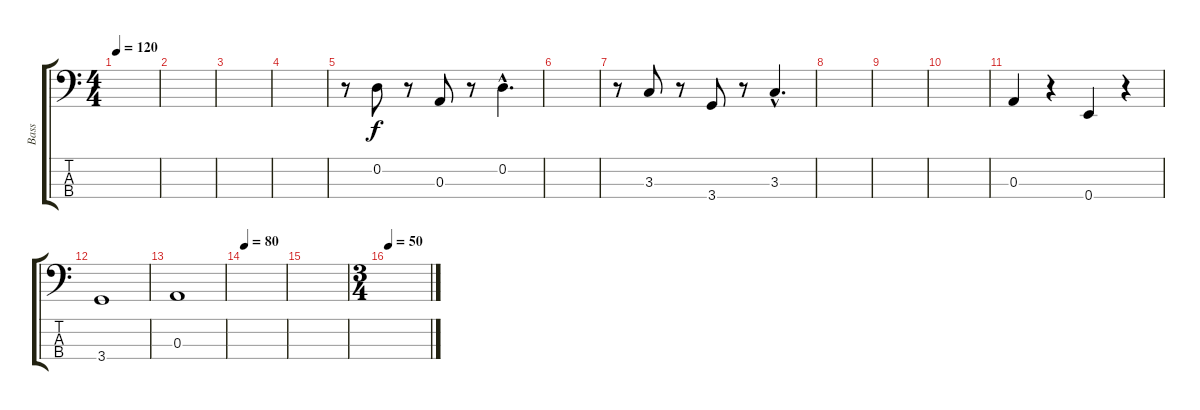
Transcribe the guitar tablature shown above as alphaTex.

\track ("Bass" "Bass") {instrument electricbasspick}
\staff {score tabs}
\tuning (G2 D2 A1 E1) {hide}
\ts (4 4)
\tempo 120
\clef f4
\ks c
|
|
|
|
r.8 0.2.8 r.8 0.3.8 r.8 0.2{hac}.4{d} |
|
r.8 3.3.8 r.8 3.4.8 r.8 3.3{hac}.4{d} |
|
|
|
0.3.4 r.4 0.4.4 r.4 |
3.4.1 |
0.3.1 |
\tempo 80
|
|
\ts (3 4)
\tempo 50
